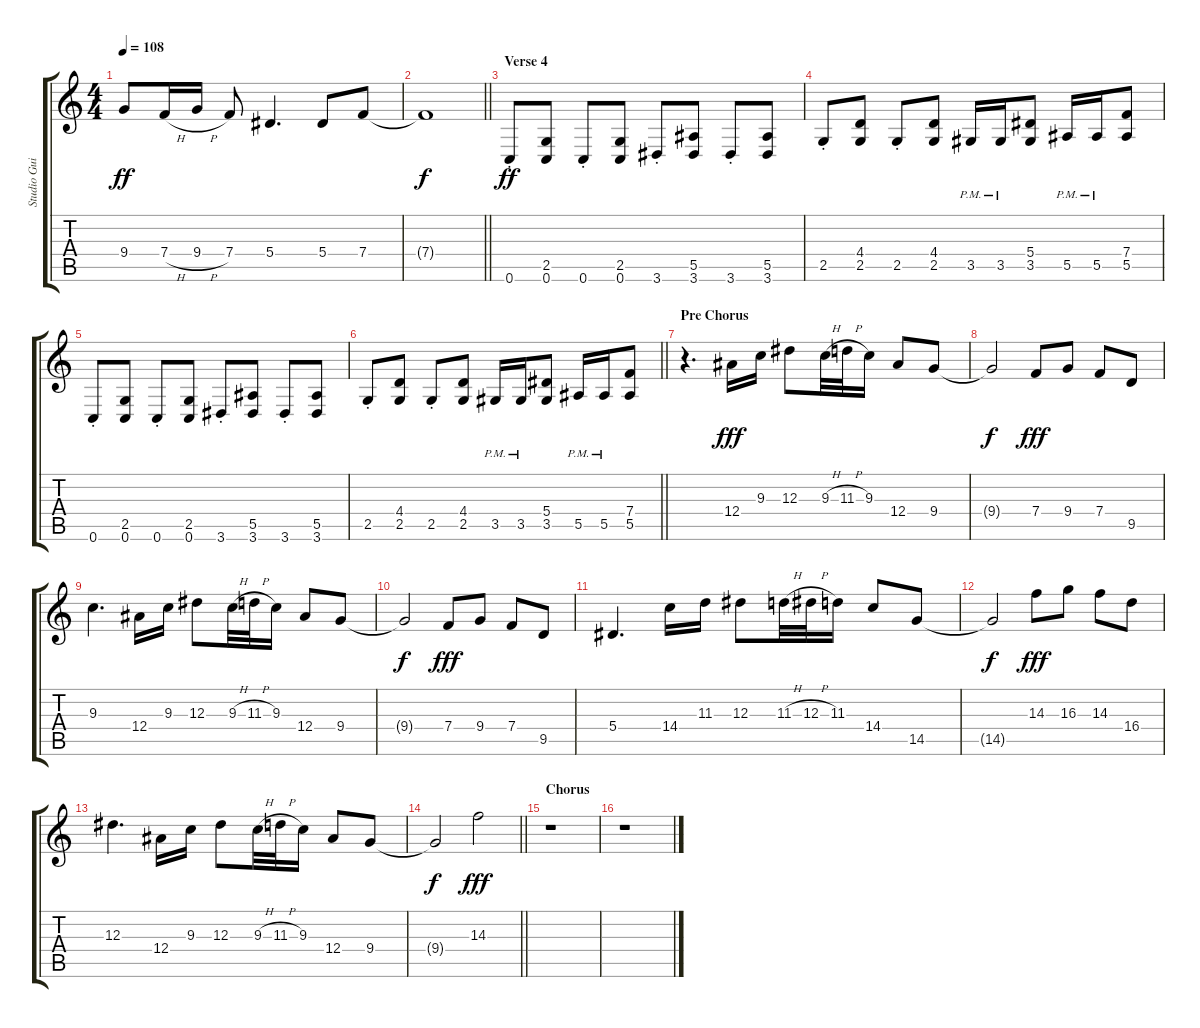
\track ("Studio Guitar" "Studio Gui") {instrument distortionguitar}
\staff {score tabs}
\tuning (C4 G3 Eb3 Bb2 F2 C2) {hide}
\ts (4 4)
\tempo 108
\clef g2
\ks c
9.4.8{dy ff} 7.4{h}.16 9.4{h}.16 7.4.8 5.4.4{d} 5.4.8 7.4.8 |
\barLineRight lightlight
7.4{t}.1{dy f} |
\section ("" "Verse 4")
0.6{st}.8{dy ff volume 10} (2.5 0.6).8 0.6{st}.8 (2.5 0.6).8 3.6{st}.8 (5.5 3.6).8 3.6{st}.8 (5.5 3.6).8 |
2.5{st}.8 (4.4 2.5).8 2.5{st}.8 (4.4 2.5).8 3.5{pm}.16 3.5{pm}.16 (5.4 3.5).8 5.5{pm}.16 5.5{pm}.16 (7.4 5.5).8 |
0.6{st}.8 (2.5 0.6).8 0.6{st}.8 (2.5 0.6).8 3.6{st}.8 (5.5 3.6).8 3.6{st}.8 (5.5 3.6).8 |
\barLineRight lightlight
2.5{st}.8 (4.4 2.5).8 2.5{st}.8 (4.4 2.5).8 3.5{pm}.16 3.5{pm}.16 (5.4 3.5).8 5.5{pm}.16 5.5{pm}.16 (7.4 5.5).8 |
\section ("" "Pre Chorus")
r.4{d volume 12} 12.4.16{dy fff} 9.3.16 12.3.8 9.3{h}.32 11.3{h}.32 9.3.16 12.4.8 9.4.8 |
9.4{t}.2{dy f} 7.4.8{dy fff} 9.4.8 7.4.8 9.5.8 |
9.3.4{d} 12.4.16 9.3.16 12.3.8 9.3{h}.32 11.3{h}.32 9.3.16 12.4.8 9.4.8 |
9.4{t}.2{dy f} 7.4.8{dy fff} 9.4.8 7.4.8 9.5.8 |
5.4.4{d volume 12} 14.4.16 11.3.16 12.3.8 11.3{h}.32 12.3{h}.32 11.3.16 14.4.8 14.5.8 |
14.5{t}.2{dy f} 14.3.8{dy fff} 16.3.8 14.3.8 16.4.8 |
12.3.4{d} 12.4.16 9.3.16 12.3.8 9.3{h}.32 11.3{h}.32 9.3.16 12.4.8 9.4.8 |
\barLineRight lightlight
9.4{t}.2{dy f} 14.3.2{dy fff} |
\section ("" "Chorus")
r.1 |
r.1
